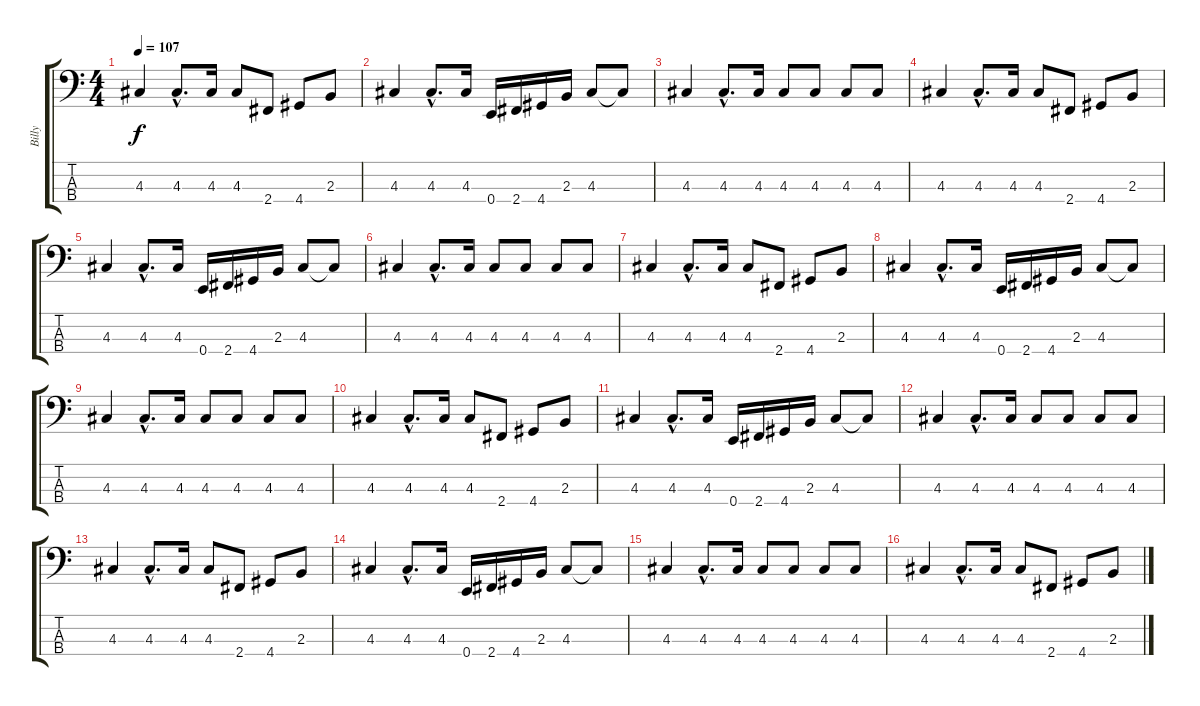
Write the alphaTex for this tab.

\track ("Billy" "Billy") {instrument electricbassfinger}
\staff {score tabs}
\tuning (G2 D2 A1 E1) {hide}
\ts (4 4)
\tempo 107
\clef f4
\ks c
4.3.4{dy f instrument electricbassfinger} 4.3{hac}.8{d} 4.3.16 4.3.8 2.4.8 4.4.8 2.3.8 |
4.3.4 4.3{hac}.8{d} 4.3.16 0.4.16 2.4.16 4.4.16 2.3.16 4.3.8 4.3{t}.8 |
4.3.4 4.3{hac}.8{d} 4.3.16 4.3.8 4.3.8 4.3.8 4.3.8 |
4.3.4 4.3{hac}.8{d} 4.3.16 4.3.8 2.4.8 4.4.8 2.3.8 |
4.3.4 4.3{hac}.8{d} 4.3.16 0.4.16 2.4.16 4.4.16 2.3.16 4.3.8 4.3{t}.8 |
4.3.4 4.3{hac}.8{d} 4.3.16 4.3.8 4.3.8 4.3.8 4.3.8 |
4.3.4 4.3{hac}.8{d} 4.3.16 4.3.8 2.4.8 4.4.8 2.3.8 |
4.3.4 4.3{hac}.8{d} 4.3.16 0.4.16 2.4.16 4.4.16 2.3.16 4.3.8 4.3{t}.8 |
4.3.4 4.3{hac}.8{d} 4.3.16 4.3.8 4.3.8 4.3.8 4.3.8 |
4.3.4 4.3{hac}.8{d} 4.3.16 4.3.8 2.4.8 4.4.8 2.3.8 |
4.3.4 4.3{hac}.8{d} 4.3.16 0.4.16 2.4.16 4.4.16 2.3.16 4.3.8 4.3{t}.8 |
4.3.4 4.3{hac}.8{d} 4.3.16 4.3.8 4.3.8 4.3.8 4.3.8 |
4.3.4 4.3{hac}.8{d} 4.3.16 4.3.8 2.4.8 4.4.8 2.3.8 |
4.3.4 4.3{hac}.8{d} 4.3.16 0.4.16 2.4.16 4.4.16 2.3.16 4.3.8 4.3{t}.8 |
4.3.4 4.3{hac}.8{d} 4.3.16 4.3.8 4.3.8 4.3.8 4.3.8 |
4.3.4 4.3{hac}.8{d} 4.3.16 4.3.8 2.4.8 4.4.8 2.3.8
